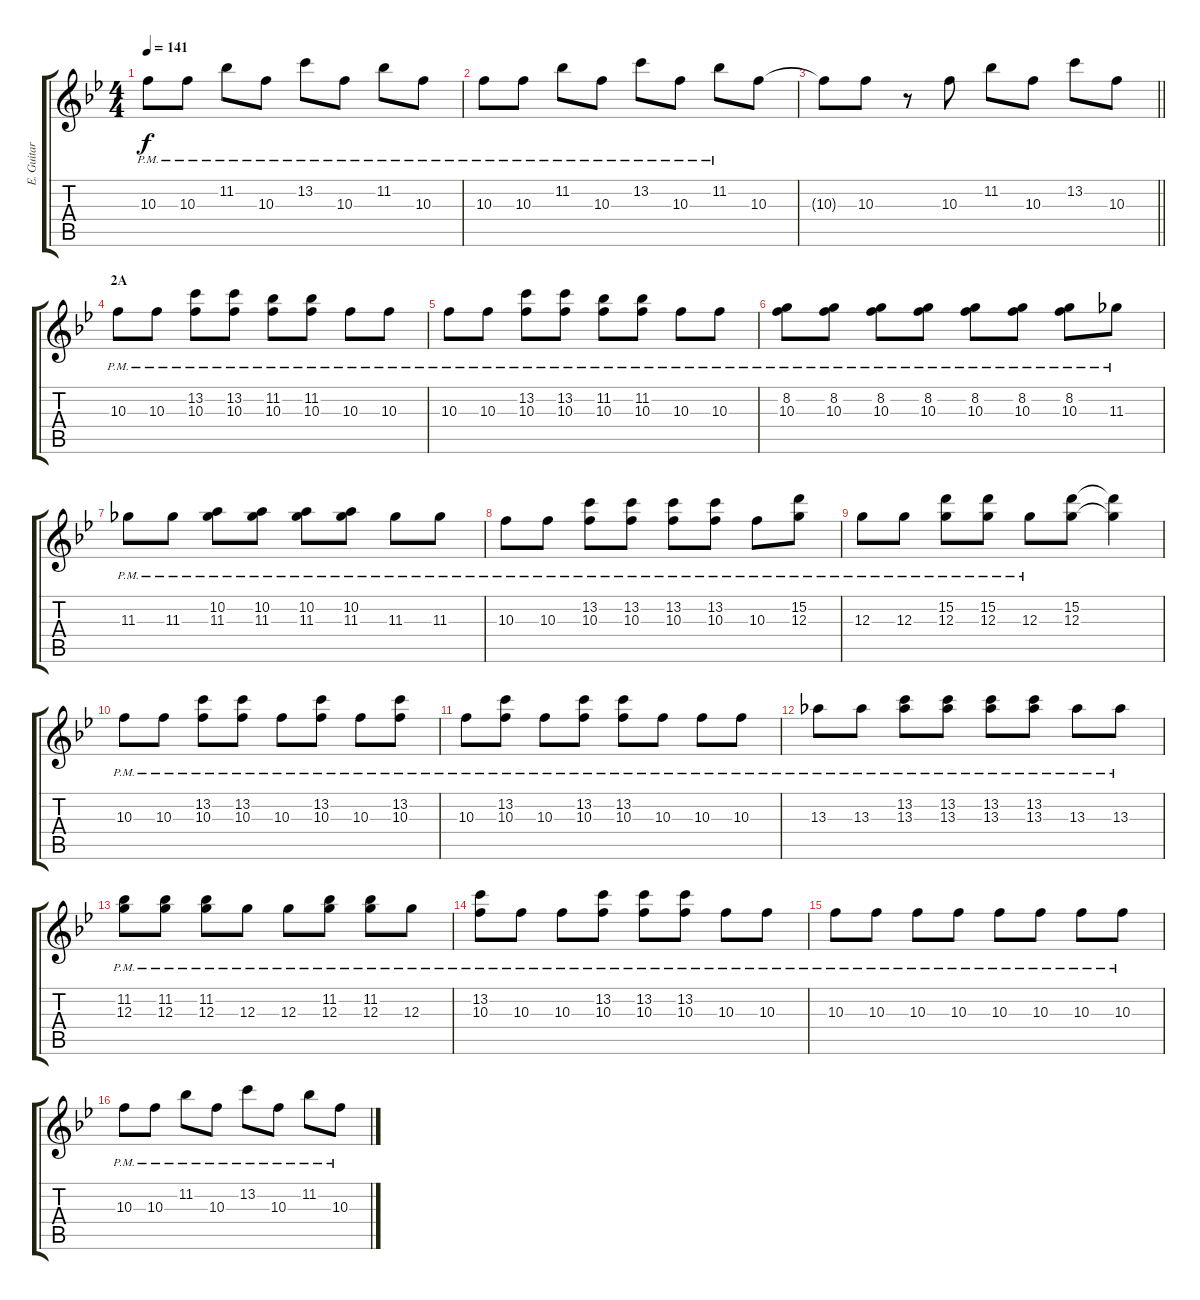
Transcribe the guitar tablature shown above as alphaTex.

\track ("E. Guitar I" "E. Guitar ") {instrument overdrivenguitar}
\staff {score tabs}
\tuning (E4 B3 G3 D3 A2 E2) {hide}
\ts (4 4)
\tempo 141
\clef g2
\ks bb
10.3{pm}.8{dy f} 10.3{pm}.8 11.2{pm}.8 10.3{pm}.8 13.2{pm}.8 10.3{pm}.8 11.2{pm}.8 10.3{pm}.8 |
10.3{pm}.8 10.3{pm}.8 11.2{pm}.8 10.3{pm}.8 13.2{pm}.8 10.3{pm}.8 11.2{pm}.8 10.3.8 |
\barLineRight lightlight
10.3{t}.8 10.3.8 r.8 10.3.8 11.2.8 10.3.8 13.2.8 10.3.8 |
\section ("" "2A")
10.3{pm}.8 10.3{pm}.8 (13.2{pm} 10.3{pm}).8 (13.2{pm} 10.3{pm}).8 (11.2{pm} 10.3{pm}).8 (11.2{pm} 10.3{pm}).8 10.3{pm}.8 10.3{pm}.8 |
10.3{pm}.8 10.3{pm}.8 (13.2{pm} 10.3{pm}).8 (13.2{pm} 10.3{pm}).8 (11.2{pm} 10.3{pm}).8 (11.2{pm} 10.3{pm}).8 10.3{pm}.8 10.3{pm}.8 |
(8.2{pm} 10.3{pm}).8 (8.2{pm} 10.3{pm}).8 (8.2{pm} 10.3{pm}).8 (8.2{pm} 10.3{pm}).8 (8.2{pm} 10.3{pm}).8 (8.2{pm} 10.3{pm}).8 (8.2{pm} 10.3{pm}).8 11.3{pm}.8 |
11.3{pm}.8 11.3{pm}.8 (10.2{pm} 11.3{pm}).8 (10.2{pm} 11.3{pm}).8 (10.2{pm} 11.3{pm}).8 (10.2{pm} 11.3{pm}).8 11.3{pm}.8 11.3{pm}.8 |
10.3{pm}.8 10.3{pm}.8 (13.2{pm} 10.3{pm}).8 (13.2{pm} 10.3{pm}).8 (13.2{pm} 10.3{pm}).8 (13.2{pm} 10.3{pm}).8 10.3{pm}.8 (15.2 12.3{pm}).8 |
12.3{pm}.8 12.3{pm}.8 (15.2{pm} 12.3{pm}).8 (15.2{pm} 12.3{pm}).8 12.3{pm}.8 (15.2 12.3).8 (15.2{t} 12.3{t}).4 |
10.3{pm}.8 10.3{pm}.8 (13.2{pm} 10.3{pm}).8 (13.2{pm} 10.3{pm}).8 10.3{pm}.8 (13.2{pm} 10.3{pm}).8 10.3{pm}.8 (13.2{pm} 10.3{pm}).8 |
10.3{pm}.8 (13.2{pm} 10.3{pm}).8 10.3{pm}.8 (13.2{pm} 10.3{pm}).8 (13.2{pm} 10.3{pm}).8 10.3{pm}.8 10.3{pm}.8 10.3{pm}.8 |
13.3{pm}.8 13.3{pm}.8 (13.2{pm} 13.3{pm}).8 (13.2{pm} 13.3{pm}).8 (13.2{pm} 13.3{pm}).8 (13.2{pm} 13.3{pm}).8 13.3{pm}.8 13.3{pm}.8 |
(11.2{pm} 12.3{pm}).8 (11.2{pm} 12.3{pm}).8 (11.2{pm} 12.3{pm}).8 12.3{pm}.8 12.3{pm}.8 (11.2{pm} 12.3{pm}).8 (11.2{pm} 12.3{pm}).8 12.3{pm}.8 |
(13.2{pm} 10.3{pm}).8 10.3{pm}.8 10.3{pm}.8 (13.2{pm} 10.3{pm}).8 (13.2{pm} 10.3{pm}).8 (13.2{pm} 10.3{pm}).8 10.3{pm}.8 10.3{pm}.8 |
10.3{pm}.8 10.3{pm}.8 10.3{pm}.8 10.3{pm}.8 10.3{pm}.8 10.3{pm}.8 10.3{pm}.8 10.3{pm}.8 |
10.3{pm}.8 10.3{pm}.8 11.2{pm}.8 10.3{pm}.8 13.2{pm}.8 10.3{pm}.8 11.2{pm}.8 10.3{pm}.8
